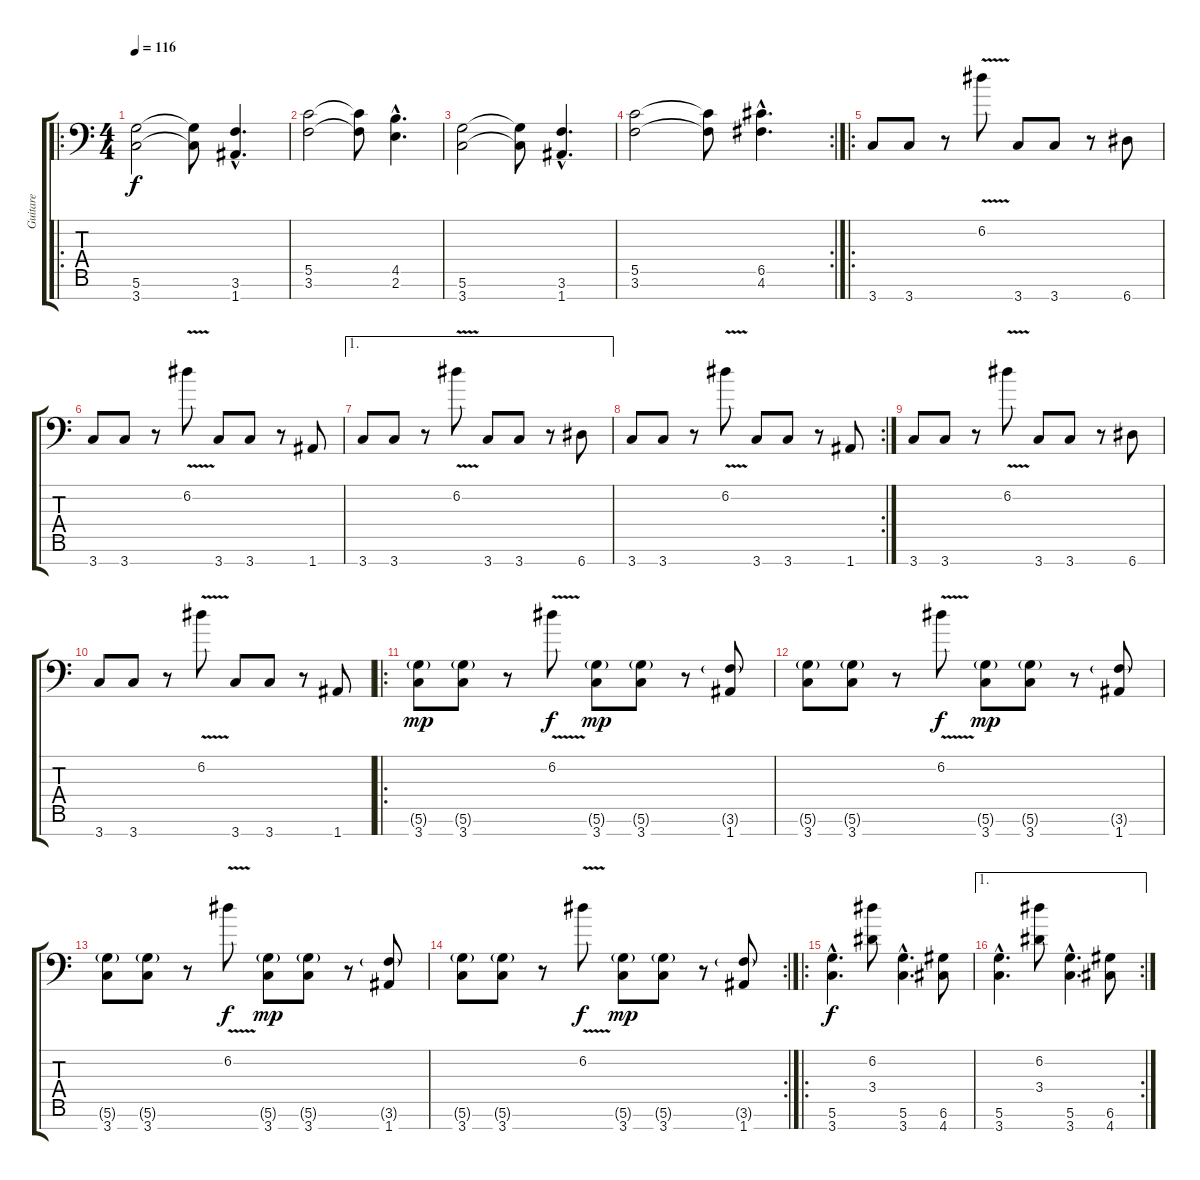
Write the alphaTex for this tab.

\track ("Guitare" "Guitare") {instrument distortionguitar}
\staff {score tabs}
\tuning (D4 A3 F3 C3 G2 D2 A1) {hide}
\ro
\ts (4 4)
\tempo 116
\clef f4
\ks c
(5.6 3.7).2{dy f} (5.6{t} 3.7{t}).8 (3.6{hac} 1.7{hac}).4{d} |
(5.5 3.6).2 (5.5{t} 3.6{t}).8 (4.5{hac} 2.6{hac}).4{d} |
(5.6 3.7).2 (5.6{t} 3.7{t}).8 (3.6{hac} 1.7{hac}).4{d} |
\rc 2
(5.5 3.6).2 (5.5{t} 3.6{t}).8 (6.5{hac} 4.6{hac}).4{d} |
\ro
3.7.8{volume 10 balance 13} 3.7.8 r.8 6.2{v}.8 3.7.8 3.7.8 r.8 6.7.8 |
3.7.8 3.7.8 r.8 6.2{v}.8 3.7.8 3.7.8 r.8 1.7.8 |
\ae 1
3.7.8{volume 10 balance 13} 3.7.8 r.8 6.2{v}.8 3.7.8 3.7.8 r.8 6.7.8 |
\rc 2
3.7.8 3.7.8 r.8 6.2{v}.8 3.7.8 3.7.8 r.8 1.7.8 |
3.7.8{volume 10 balance 13} 3.7.8 r.8 6.2{v}.8 3.7.8 3.7.8 r.8 6.7.8 |
3.7.8 3.7.8 r.8 6.2{v}.8 3.7.8 3.7.8 r.8 1.7.8 |
\ro
(5.6{g} 3.7).8{dy mp volume 16 balance 8} (5.6{g} 3.7).8 r.8 6.2{v}.8{dy f} (5.6{g} 3.7).8{dy mp} (5.6{g} 3.7).8 r.8 (3.6{g} 1.7).8 |
(5.6{g} 3.7).8{volume 16 balance 8} (5.6{g} 3.7).8 r.8 6.2{v}.8{dy f} (5.6{g} 3.7).8{dy mp} (5.6{g} 3.7).8 r.8 (3.6{g} 1.7).8 |
(5.6{g} 3.7).8{volume 16 balance 8} (5.6{g} 3.7).8 r.8 6.2{v}.8{dy f} (5.6{g} 3.7).8{dy mp} (5.6{g} 3.7).8 r.8 (3.6{g} 1.7).8 |
\rc 2
(5.6{g} 3.7).8{volume 16 balance 8} (5.6{g} 3.7).8 r.8 6.2{v}.8{dy f} (5.6{g} 3.7).8{dy mp} (5.6{g} 3.7).8 r.8 (3.6{g} 1.7).8 |
\ro
(5.6{hac} 3.7{hac}).4{d dy f} (6.2 3.4).8 (5.6{hac} 3.7{hac}).4{d} (6.6 4.7).8 |
\ae 1
\rc 2
(5.6{hac} 3.7{hac}).4{d} (6.2 3.4).8 (5.6{hac} 3.7{hac}).4{d} (6.6 4.7).8
